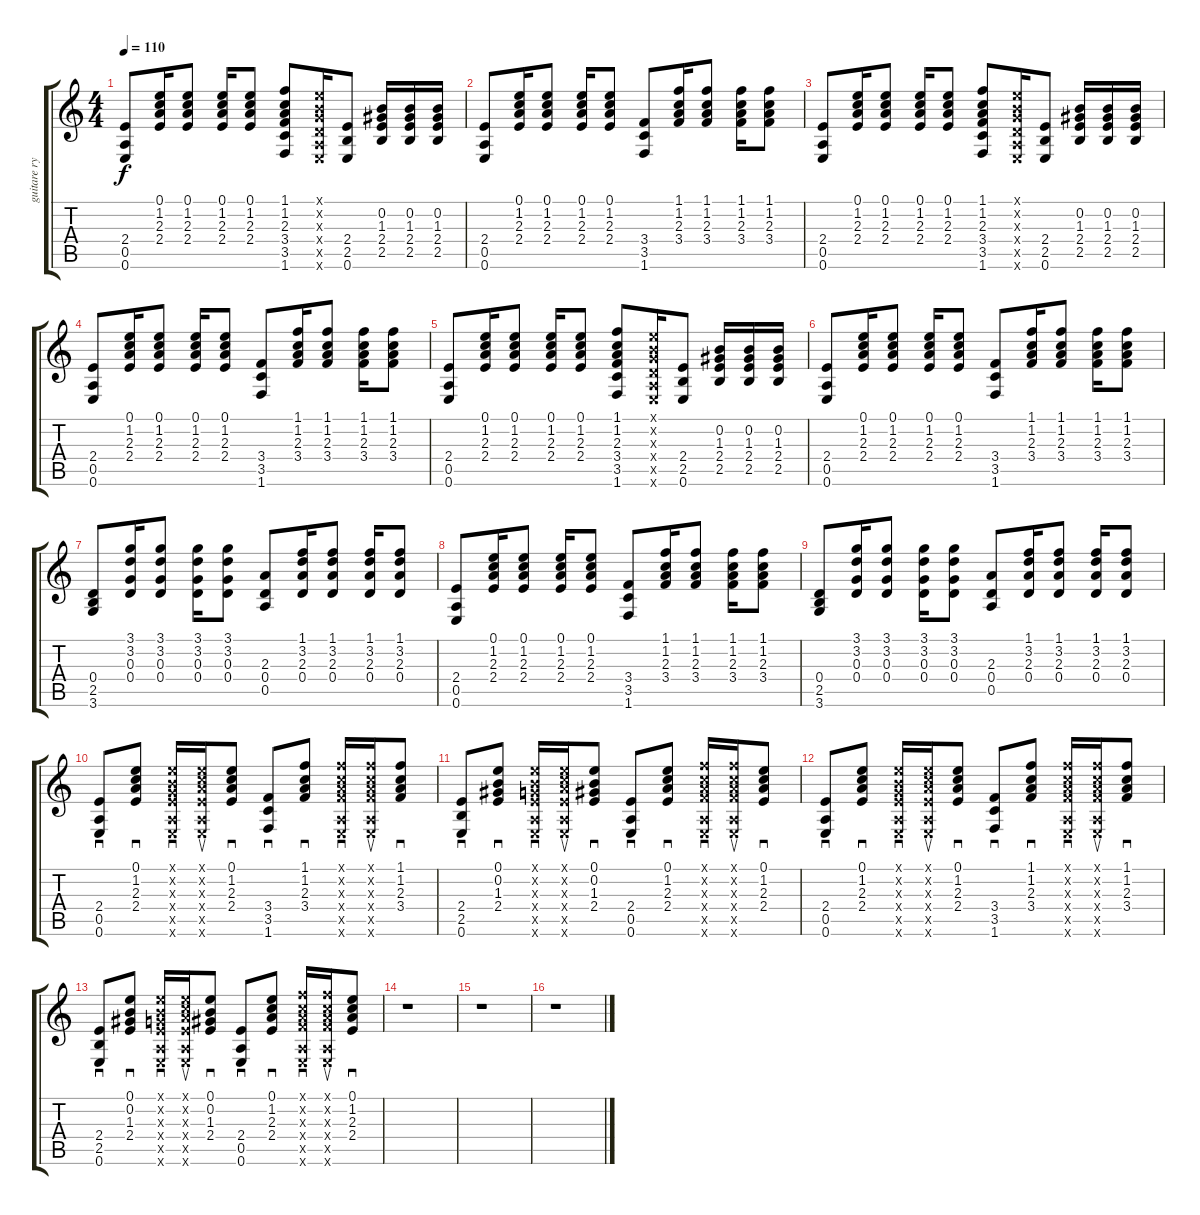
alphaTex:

\track ("guitare rythmique" "guitare ry") {instrument acousticguitarsteel}
\staff {score tabs}
\tuning (E4 B3 G3 D3 A2 E2) {hide}
\ts (4 4)
\tempo 110
\clef g2
\ks c
(2.4 0.5 0.6).8{dy f} (0.1 1.2 2.3 2.4).16 (0.1 1.2 2.3 2.4).8 (0.1 1.2 2.3 2.4).16 (0.1 1.2 2.3 2.4).8 (1.1 1.2 2.3 3.4 3.5 1.6).8 (0.1{x} 0.2{x} 0.3{x} 0.4{x} 0.5{x} 0.6{x}).16 (2.4 2.5 0.6).8 (0.2 1.3 2.4 2.5).16 (0.2 1.3 2.4 2.5).16 (0.2 1.3 2.4 2.5).16 |
(2.4 0.5 0.6).8 (0.1 1.2 2.3 2.4).16 (0.1 1.2 2.3 2.4).8 (0.1 1.2 2.3 2.4).16 (0.1 1.2 2.3 2.4).8 (3.4 3.5 1.6).8 (1.1 1.2 2.3 3.4).16 (1.1 1.2 2.3 3.4).8 (1.1 1.2 2.3 3.4).16 (1.1 1.2 2.3 3.4).8 |
(2.4 0.5 0.6).8 (0.1 1.2 2.3 2.4).16 (0.1 1.2 2.3 2.4).8 (0.1 1.2 2.3 2.4).16 (0.1 1.2 2.3 2.4).8 (1.1 1.2 2.3 3.4 3.5 1.6).8 (0.1{x} 0.2{x} 0.3{x} 0.4{x} 0.5{x} 0.6{x}).16 (2.4 2.5 0.6).8 (0.2 1.3 2.4 2.5).16 (0.2 1.3 2.4 2.5).16 (0.2 1.3 2.4 2.5).16 |
(2.4 0.5 0.6).8 (0.1 1.2 2.3 2.4).16 (0.1 1.2 2.3 2.4).8 (0.1 1.2 2.3 2.4).16 (0.1 1.2 2.3 2.4).8 (3.4 3.5 1.6).8 (1.1 1.2 2.3 3.4).16 (1.1 1.2 2.3 3.4).8 (1.1 1.2 2.3 3.4).16 (1.1 1.2 2.3 3.4).8 |
(2.4 0.5 0.6).8 (0.1 1.2 2.3 2.4).16 (0.1 1.2 2.3 2.4).8 (0.1 1.2 2.3 2.4).16 (0.1 1.2 2.3 2.4).8 (1.1 1.2 2.3 3.4 3.5 1.6).8 (0.1{x} 0.2{x} 0.3{x} 0.4{x} 0.5{x} 0.6{x}).16 (2.4 2.5 0.6).8 (0.2 1.3 2.4 2.5).16 (0.2 1.3 2.4 2.5).16 (0.2 1.3 2.4 2.5).16 |
(2.4 0.5 0.6).8 (0.1 1.2 2.3 2.4).16 (0.1 1.2 2.3 2.4).8 (0.1 1.2 2.3 2.4).16 (0.1 1.2 2.3 2.4).8 (3.4 3.5 1.6).8 (1.1 1.2 2.3 3.4).16 (1.1 1.2 2.3 3.4).8 (1.1 1.2 2.3 3.4).16 (1.1 1.2 2.3 3.4).8 |
(0.4 2.5 3.6).8 (3.1 3.2 0.3 0.4).16 (3.1 3.2 0.3 0.4).8 (3.1 3.2 0.3 0.4).16 (3.1 3.2 0.3 0.4).8 (2.3 0.4 0.5).8 (1.1 3.2 2.3 0.4).16 (1.1 3.2 2.3 0.4).8 (1.1 3.2 2.3 0.4).16 (1.1 3.2 2.3 0.4).8 |
(2.4 0.5 0.6).8 (0.1 1.2 2.3 2.4).16 (0.1 1.2 2.3 2.4).8 (0.1 1.2 2.3 2.4).16 (0.1 1.2 2.3 2.4).8 (3.4 3.5 1.6).8 (1.1 1.2 2.3 3.4).16 (1.1 1.2 2.3 3.4).8 (1.1 1.2 2.3 3.4).16 (1.1 1.2 2.3 3.4).8 |
(0.4 2.5 3.6).8 (3.1 3.2 0.3 0.4).16 (3.1 3.2 0.3 0.4).8 (3.1 3.2 0.3 0.4).16 (3.1 3.2 0.3 0.4).8 (2.3 0.4 0.5).8 (1.1 3.2 2.3 0.4).16 (1.1 3.2 2.3 0.4).8 (1.1 3.2 2.3 0.4).16 (1.1 3.2 2.3 0.4).8 |
(2.4 0.5 0.6).8{sd} (0.1 1.2 2.3 2.4).8{sd} (0.1{x} 0.2{x} 0.3{x} 2.4{x} 0.5{x} 0.6{x}).16{sd} (0.1{x} 1.2{x} 2.3{x} 2.4{x} 0.5{x} 0.6{x}).16{su} (0.1 1.2 2.3 2.4).8{sd} (3.4 3.5 1.6).8{sd} (1.1 1.2 2.3 3.4).8{sd} (1.1{x} 1.2{x} 2.3{x} 3.4{x} 0.5{x} 0.6{x}).16{sd} (1.1{x} 1.2{x} 2.3{x} 3.4{x} 0.5{x} 0.6{x}).16{su} (1.1 1.2 2.3 3.4).8{sd} |
(2.4 2.5 0.6).8{sd} (0.1 0.2 1.3 2.4).8{sd} (0.1{x} 0.2{x} 0.3{x} 2.4{x} 0.5{x} 0.6{x}).16{sd} (0.1{x} 1.2{x} 2.3{x} 2.4{x} 0.5{x} 0.6{x}).16{su} (0.1 0.2 1.3 2.4).8{sd} (2.4 0.5 0.6).8{sd} (0.1 1.2 2.3 2.4).8{sd} (1.1{x} 1.2{x} 2.3{x} 3.4{x} 0.5{x} 0.6{x}).16{sd} (1.1{x} 1.2{x} 2.3{x} 3.4{x} 0.5{x} 0.6{x}).16{su} (0.1 1.2 2.3 2.4).8{sd} |
(2.4 0.5 0.6).8{sd} (0.1 1.2 2.3 2.4).8{sd} (0.1{x} 0.2{x} 0.3{x} 2.4{x} 0.5{x} 0.6{x}).16{sd} (0.1{x} 1.2{x} 2.3{x} 2.4{x} 0.5{x} 0.6{x}).16{su} (0.1 1.2 2.3 2.4).8{sd} (3.4 3.5 1.6).8{sd} (1.1 1.2 2.3 3.4).8{sd} (1.1{x} 1.2{x} 2.3{x} 3.4{x} 0.5{x} 0.6{x}).16{sd} (1.1{x} 1.2{x} 2.3{x} 3.4{x} 0.5{x} 0.6{x}).16{su} (1.1 1.2 2.3 3.4).8{sd} |
(2.4 2.5 0.6).8{sd} (0.1 0.2 1.3 2.4).8{sd} (0.1{x} 0.2{x} 0.3{x} 2.4{x} 0.5{x} 0.6{x}).16{sd} (0.1{x} 1.2{x} 2.3{x} 2.4{x} 0.5{x} 0.6{x}).16{su} (0.1 0.2 1.3 2.4).8{sd} (2.4 0.5 0.6).8{sd} (0.1 1.2 2.3 2.4).8{sd} (1.1{x} 1.2{x} 2.3{x} 3.4{x} 0.5{x} 0.6{x}).16{sd} (1.1{x} 1.2{x} 2.3{x} 3.4{x} 0.5{x} 0.6{x}).16{su} (0.1 1.2 2.3 2.4).8{sd} |
r.1 |
r.1 |
r.1
